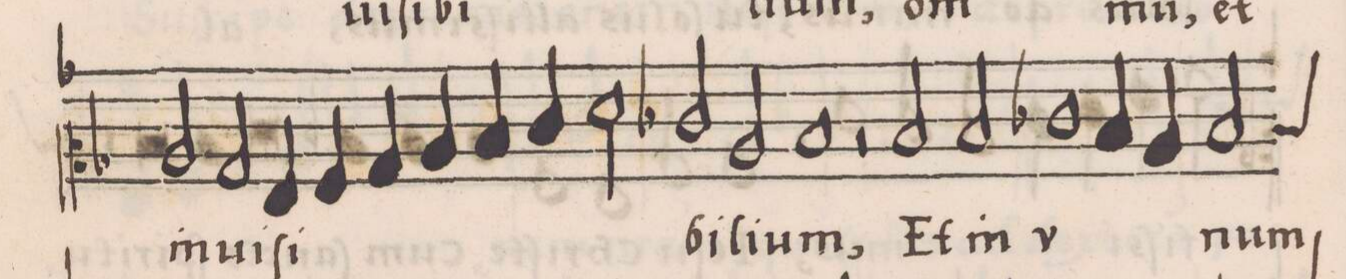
**kern	**text
*I"ALTVS	*
*clefC2	*
*k[b-]	*
*met(c|)	*
*M2/1	*
=16	=16
2c/	in-
2B-/	-ui-
4G/	-ſi-
4A/	.
4B-/	.
4c/	.
=17	=17
4d/	.
4e/	.
2f\	.
2e-X/	-bi-
2c/	-li-
=18	=18
1d	-um,
2r	.
2d/	Et
=19	=19
2d/	in
1e-X	v-
4d/	.
4c/	.
=20	=20
*custos:d	*
2d/	-num
*-	*-
